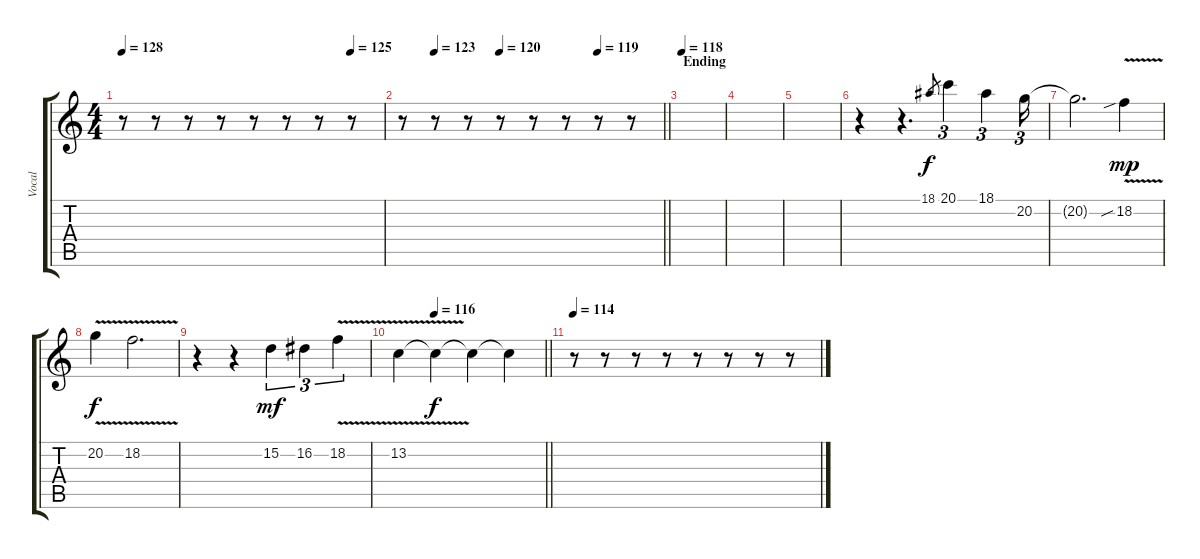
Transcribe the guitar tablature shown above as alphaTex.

\track ("Vocal" "Vocal") {instrument piccolo}
\staff {score tabs}
\tuning (E4 B3 G3 D3 A2 E2) {hide}
\ts (4 4)
\tempo 128
\tempo (125 0.875)
\clef g2
\ks c
r.8{dy f} r.8 r.8 r.8 r.8 r.8 r.8 r.8 |
\tempo (123 0.125)
\tempo (120 0.375)
\tempo (119 0.75)
\barLineRight lightlight
r.8 r.8 r.8 r.8 r.8 r.8 r.8 r.8 |
\section ("" "Ending")
\tempo 118
|
|
|
r.4 r.4{d} 18.1.8{gr} 20.1.4{tu (3 2)} 18.1.4{tu (3 2)} 20.2.16{tu (3 2)} |
20.2{t}.2{d} 18.2{v sib}.4{dy mp} |
20.2{v}.4{dy f volume 8} 18.2{v}.2{d volume 7} |
r.4{volume 13} r.4 15.2.4{tu (3 2) dy mf} 16.2.4{tu (3 2)} 18.2{v}.4{tu (3 2)} |
\tempo (116 0.25)
\barLineRight lightlight
13.2{v}.4 13.2{t}.4{dy f volume 9} 13.2{t}.4 13.2{t}.4{volume 7} |
\tempo 114
r.8 r.8 r.8 r.8 r.8 r.8 r.8 r.8
